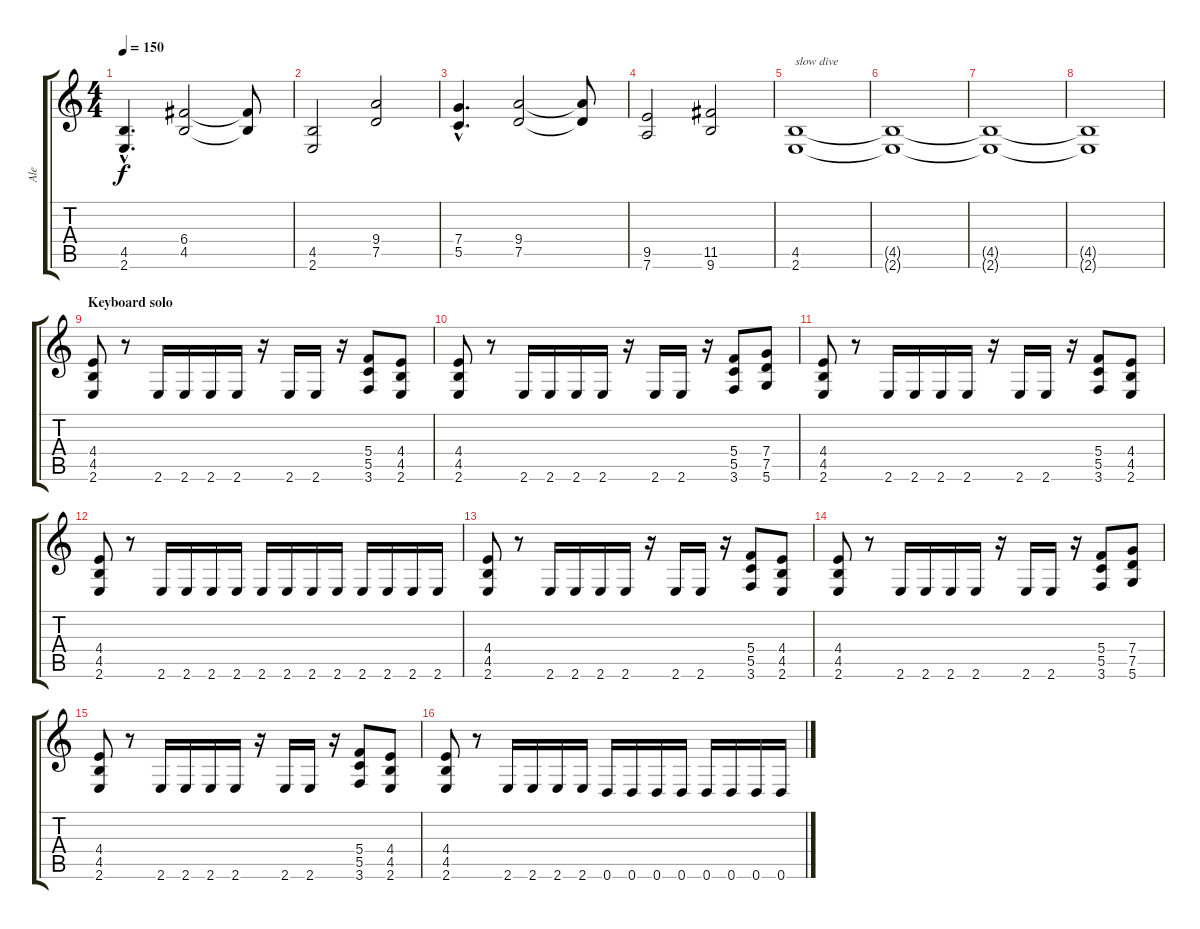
\track ("Ale" "Ale") {instrument distortionguitar}
\staff {score tabs}
\tuning (D4 A3 F3 C3 G2 D2) {hide}
\ts (4 4)
\tempo 150
\clef g2
\ks c
(4.5{hac} 2.6{hac}).4{d dy f} (6.4 4.5).2 (6.4{t} 4.5{t}).8 |
(4.5 2.6).2 (9.4 7.5).2 |
(7.4{hac} 5.5{hac}).4{d} (9.4 7.5).2 (9.4{t} 7.5{t}).8 |
(9.5 7.6).2 (11.5 9.6).2 |
(4.5 2.6).1{txt "slow dive"} |
(4.5{t} 2.6{t}).1 |
(4.5{t} 2.6{t}).1 |
(4.5{t} 2.6{t}).1 |
\section ("" "Keyboard solo")
(4.4 4.5 2.6).8 r.8 2.6.16 2.6.16 2.6.16 2.6.16 r.16 2.6.16 2.6.16 r.16 (5.4 5.5 3.6).8 (4.4 4.5 2.6).8 |
(4.4 4.5 2.6).8 r.8 2.6.16 2.6.16 2.6.16 2.6.16 r.16 2.6.16 2.6.16 r.16 (5.4 5.5 3.6).8 (7.4 7.5 5.6).8 |
(4.4 4.5 2.6).8 r.8 2.6.16 2.6.16 2.6.16 2.6.16 r.16 2.6.16 2.6.16 r.16 (5.4 5.5 3.6).8 (4.4 4.5 2.6).8 |
(4.4 4.5 2.6).8 r.8 2.6.16 2.6.16 2.6.16 2.6.16 2.6.16 2.6.16 2.6.16 2.6.16 2.6.16 2.6.16 2.6.16 2.6.16 |
(4.4 4.5 2.6).8 r.8 2.6.16 2.6.16 2.6.16 2.6.16 r.16 2.6.16 2.6.16 r.16 (5.4 5.5 3.6).8 (4.4 4.5 2.6).8 |
(4.4 4.5 2.6).8 r.8 2.6.16 2.6.16 2.6.16 2.6.16 r.16 2.6.16 2.6.16 r.16 (5.4 5.5 3.6).8 (7.4 7.5 5.6).8 |
(4.4 4.5 2.6).8 r.8 2.6.16 2.6.16 2.6.16 2.6.16 r.16 2.6.16 2.6.16 r.16 (5.4 5.5 3.6).8 (4.4 4.5 2.6).8 |
(4.4 4.5 2.6).8 r.8 2.6.16 2.6.16 2.6.16 2.6.16 0.6.16 0.6.16 0.6.16 0.6.16 0.6.16 0.6.16 0.6.16 0.6.16
